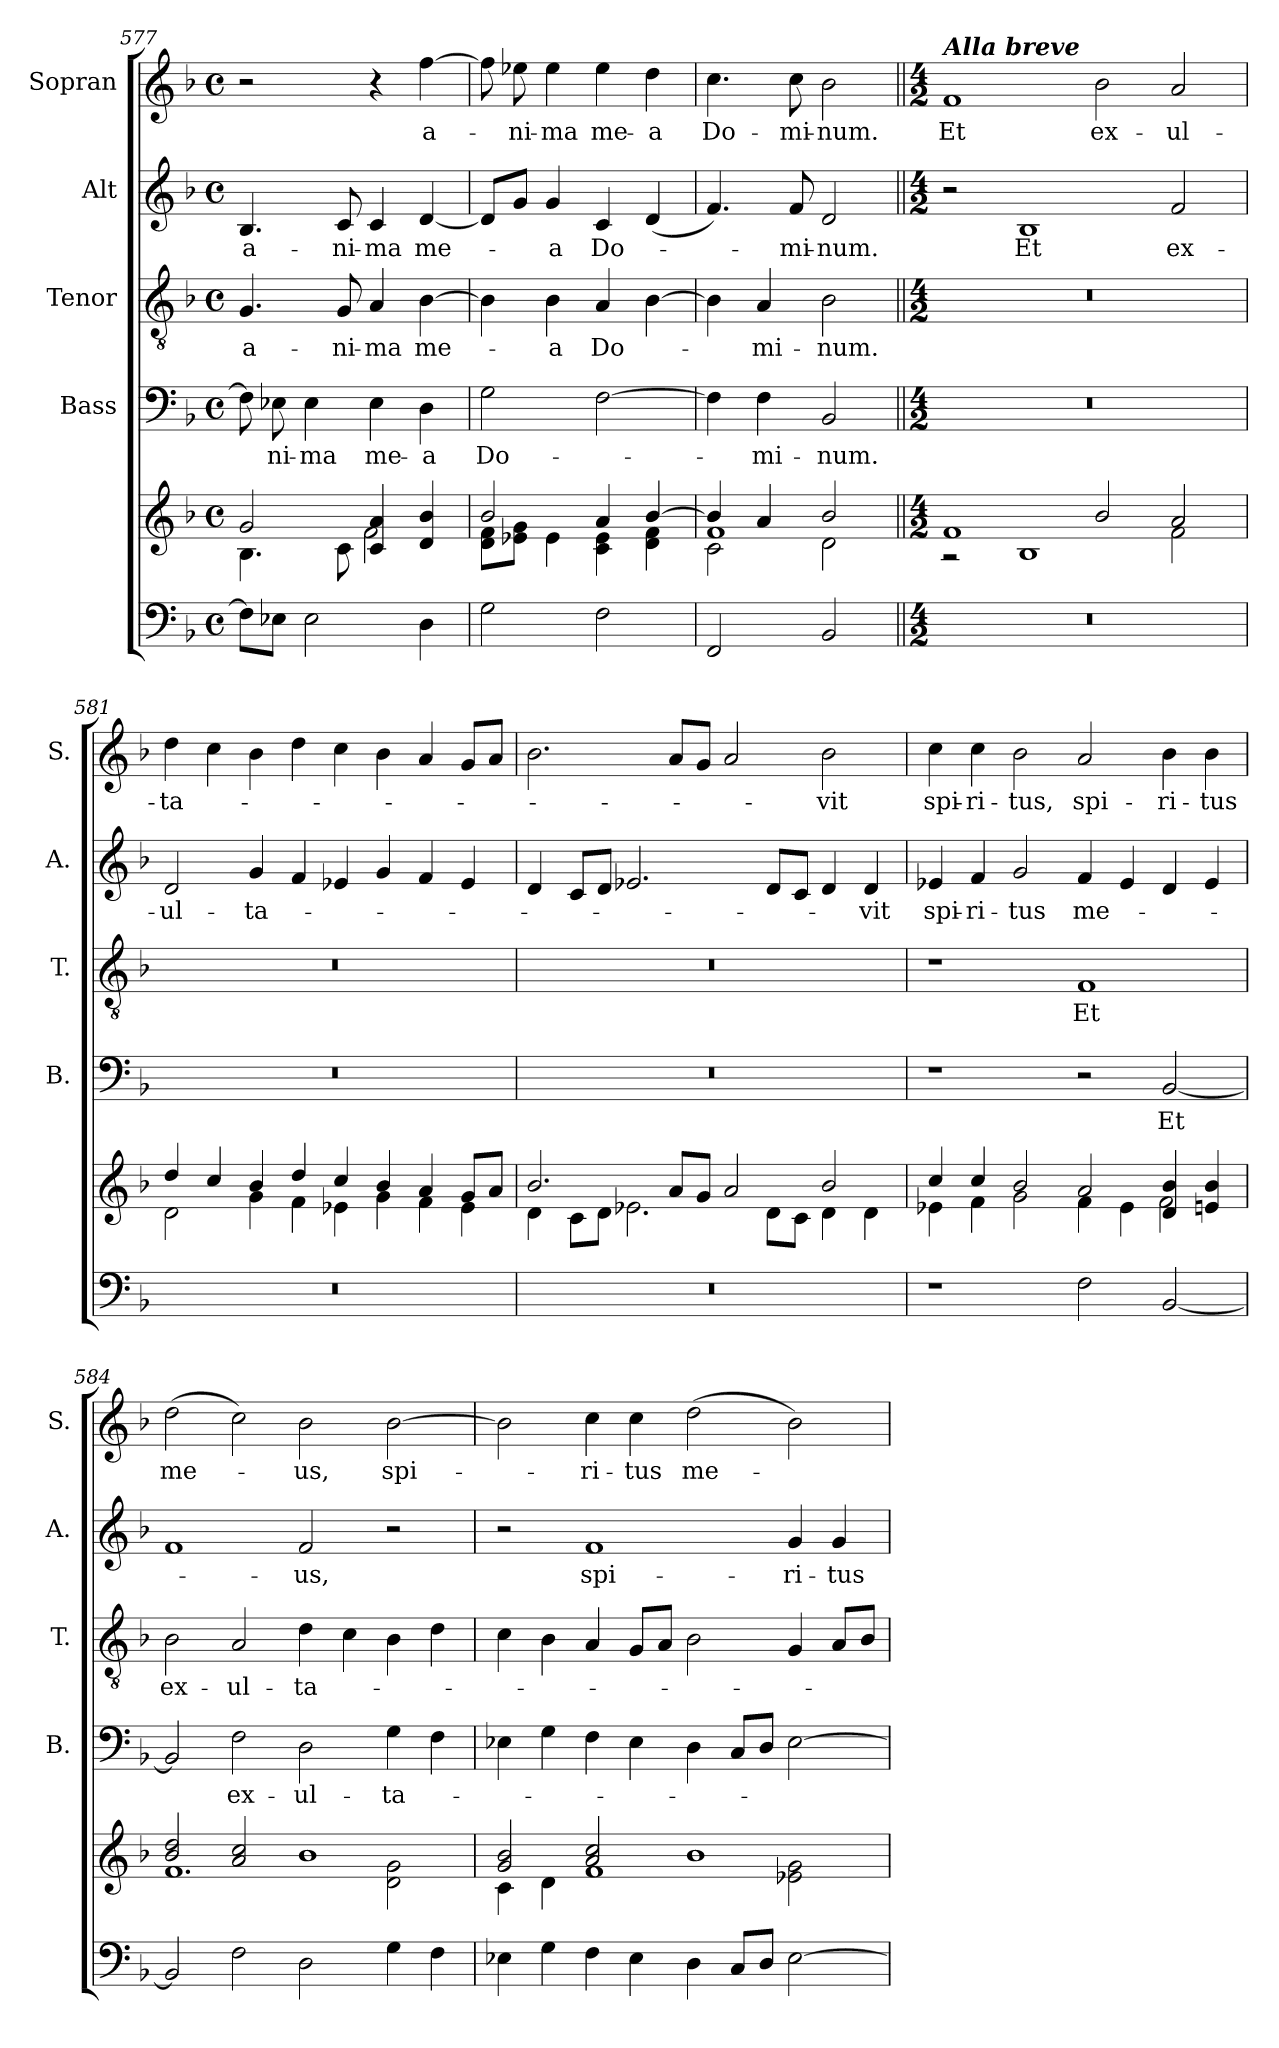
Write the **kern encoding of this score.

**kern	**kern	**kern	**text	**kern	**text	**kern	**text	**kern	**text
*part5	*part5	*part4	*part4	*part3	*part3	*part2	*part2	*part1	*part1
*staff6	*staff5	*staff4	*staff4	*staff3	*staff3	*staff2	*staff2	*staff1	*staff1
*	*	*I"Bass	*	*I"Tenor	*	*I"Alt	*	*I"Sopran	*
*	*	*I'B.	*	*I'T.	*	*I'A.	*	*I'S.	*
*clefF4	*clefG2	*clefF4	*	*clefGv2	*	*clefG2	*	*clefG2	*
*k[b-]	*k[b-]	*k[b-]	*	*k[b-]	*	*k[b-]	*	*k[b-]	*
*F:	*F:	*F:	*	*F:	*	*F:	*	*F:	*
*M4/4	*M4/4	*M4/4	*	*M4/4	*	*M4/4	*	*M4/4	*
*met(c)	*met(c)	*met(c)	*	*met(c)	*	*met(c)	*	*met(c)	*
=577	=577	=577	=577	=577	=577	=577	=577	=577	=577
*	*^	*	*	*	*	*	*	*	*
!	!	!	!	!	!	!LO:LY:b	!	!LO:LY:b	!	!
8F\L]	2g/	4.B-\	8F\]	.	4.G/	a-	4.B-/	a-	2r	.
!	!	!	!	!LO:LY:b	!	!	!	!	!	!
8E-X\J	.	.	8E-X\	-ni-	.	.	.	.	.	.
!	!	!	!	!LO:LY:b	!	!	!	!	!	!
2E-\	.	.	4E-\	-ma	.	.	.	.	.	.
!	!	!	!	!	!	!LO:LY:b	!	!LO:LY:b	!	!
.	.	8c\	.	.	8G/	-ni-	8c/	-ni-	.	.
!	!	!	!	!LO:LY:b	!	!LO:LY:b	!	!LO:LY:b	!	!
.	4c/ 4a/	2f\	4E-\	me-	4A/	-ma	4c/	-ma	4r	.
!	!	!	!	!LO:LY:b	!	!LO:LY:b	!	!LO:LY:b	!	!LO:LY:b
4D\	4d/ 4b-/	.	4D\	-a	[4B-\	me-	[4d/	me-	[4ff\	a-
=578	=578	=578	=578	=578	=578	=578	=578	=578	=578	=578
!	!	!	!	!LO:LY:b	!	!	!	!	!	!
2G\	2b-/	8d\ 8f\L	2G\	Do-	4B-\]	.	8d/L]	.	8ff\]	.
!	!	!	!	!	!	!	!	!	!	!LO:LY:b
.	.	8e-X\ 8g\J	.	.	.	.	8g/J	.	8ee-X\	-ni-
!	!	!	!	!	!	!LO:LY:b	!	!LO:LY:b	!	!LO:LY:b
.	.	4e-\	.	.	4B-\	-a	4g/	-a	4ee-\	-ma
!	!	!	!	!	!	!LO:LY:b	!	!LO:LY:b	!	!LO:LY:b
2F\	4a/	4c\ 4e-\	[2F\	.	4A/	Do-	4c/	Do-	4ee-\	me-
!	!	!	!	!	!	!	!	!	!	!LO:LY:b
.	[>4b-/	4d\ 4f\	.	.	[4B-\	.	(<4d/	.	4dd\	-a
=579	=579	=579	=579	=579	=579	=579	=579	=579	=579	=579
*	*	*^	*	*	*	*	*	*	*	*
!	!	!	!	!	!	!	!	!	!	!	!LO:LY:b
2FF/	4b-/]	2c\	1f	4F\]	.	4B-\]	.	4.f/)	.	4.cc\	Do-
!	!	!	!	!	!LO:LY:b	!	!LO:LY:b	!	!	!	!
.	4a/	.	.	4F\	-mi-	4A/	-mi-	.	.	.	.
!	!	!	!	!	!	!	!	!	!LO:LY:b	!	!LO:LY:b
.	.	.	.	.	.	.	.	8f/	-mi-	8cc\	-mi-
!	!	!	!	!	!LO:LY:b	!	!LO:LY:b	!	!LO:LY:b	!	!LO:LY:b
2BB-/	2b-/	2d\	.	2BB-/	-num.	2B-\	-num.	2d/	-num.	2b-\	-num.
*	*v	*v	*v	*	*	*	*	*	*	*	*
!!LO:PB:g=z
=580||	=580||	=580||	=580||	=580||	=580||	=580||	=580||	=580||	=580||
*M4/2	*M4/2	*M4/2	*	*M4/2	*	*M4/2	*	*M4/2	*
*	*^	*	*	*	*	*	*	*	*
!	!	!	!	!	!	!	!	!	!LO:TX:a:Bi:t=Alla breve	!
!	!	!	!	!	!	!	!	!	!	!LO:LY:b
0r	1f	2rB	0r	.	0r	.	2r	.	1f	Et
!	!	!	!	!	!	!	!	!LO:LY:b	!	!
.	.	1B-	.	.	.	.	1B-	Et	.	.
!	!	!	!	!	!	!	!	!	!	!LO:LY:b
.	2b-/	.	.	.	.	.	.	.	2b-\	ex-
!	!	!	!	!	!	!	!	!LO:LY:b	!	!LO:LY:b
.	2a/	2f\	.	.	.	.	2f/	ex-	2a/	-ul-
=581	=581	=581	=581	=581	=581	=581	=581	=581	=581	=581
!	!	!	!	!	!	!	!	!LO:LY:b	!	!LO:LY:b
0r	4dd/	2d\	0r	.	0r	.	2d/	-ul-	4dd\	-ta-
.	4cc/	.	.	.	.	.	.	.	4cc\	.
!	!	!	!	!	!	!	!	!LO:LY:b	!	!
.	4b-/	4g\	.	.	.	.	4g/	-ta-	4b-\	.
.	4dd/	4f\	.	.	.	.	4f/	.	4dd\	.
.	4cc/	4e-X\	.	.	.	.	4e-X/	.	4cc\	.
.	4b-/	4g\	.	.	.	.	4g/	.	4b-\	.
.	4a/	4f\	.	.	.	.	4f/	.	4a/	.
.	8g/L	4e-\	.	.	.	.	4e-/	.	8g/L	.
.	8a/J	.	.	.	.	.	.	.	8a/J	.
=582	=582	=582	=582	=582	=582	=582	=582	=582	=582	=582
0r	2.b-/	4d\	0r	.	0r	.	4d/	.	2.b-\	.
.	.	8c\L	.	.	.	.	8c/L	.	.	.
.	.	8d\J	.	.	.	.	8d/J	.	.	.
.	.	2.e-X\	.	.	.	.	2.e-X/	.	.	.
.	8a/L	.	.	.	.	.	.	.	8a/L	.
.	8g/J	.	.	.	.	.	.	.	8g/J	.
.	2a/	.	.	.	.	.	.	.	2a/	.
.	.	8d\L	.	.	.	.	8d/L	.	.	.
.	.	8c\J	.	.	.	.	8c/J	.	.	.
!	!	!	!	!	!	!	!	!	!	!LO:LY:b
.	2b-/	4d\	.	.	.	.	4d/	.	2b-\	-vit
!	!	!	!	!	!	!	!	!LO:LY:b	!	!
.	.	4d\	.	.	.	.	4d/	-vit	.	.
=583	=583	=583	=583	=583	=583	=583	=583	=583	=583	=583
!	!	!	!	!	!	!	!	!LO:LY:b	!	!LO:LY:b
1r	4cc/	4e-X\	1r	.	1r	.	4e-X/	spi-	4cc\	spi-
!	!	!	!	!	!	!	!	!LO:LY:b	!	!LO:LY:b
.	4cc/	4f\	.	.	.	.	4f/	-ri-	4cc\	-ri-
!	!	!	!	!	!	!	!	!LO:LY:b	!	!LO:LY:b
.	2b-/	2g\	.	.	.	.	2g/	-tus	2b-\	-tus,
!	!	!	!	!	!	!LO:LY:b	!	!LO:LY:b	!	!LO:LY:b
2F\	2a/	4f\	2r	.	1F	Et	4f/	me-	2a/	spi-
.	.	4e-\	.	.	.	.	4e-/	.	.	.
!	!	!	!	!LO:LY:b	!	!	!	!	!	!LO:LY:b
[2BB-/	4d/ 4b-/	2f\	[2BB-/	Et	.	.	4d/	.	4b-\	-ri-
!	!	!	!	!	!	!	!	!	!	!LO:LY:b
.	4e/ 4b-/	.	.	.	.	.	4e-/	.	4b-\	-tus
!!LO:LB:g=z
=584	=584	=584	=584	=584	=584	=584	=584	=584	=584	=584
!	!	!	!	!	!	!LO:LY:b	!	!	!	!LO:LY:b
2BB-/]	2b-/ 2dd/	1.f	2BB-/]	.	2B-\	ex-	1f	.	(>2dd\	me-
!	!	!	!	!LO:LY:b	!	!LO:LY:b	!	!	!	!
2F\	2a/ 2cc/	.	2F\	ex-	2A/	-ul-	.	.	2cc\)	.
!	!	!	!	!LO:LY:b	!	!LO:LY:b	!	!LO:LY:b	!	!LO:LY:b
2D\	1b-	.	2D\	-ul-	4d\	-ta-	2f/	-us,	2b-\	-us,
.	.	.	.	.	4c\	.	.	.	.	.
!	!	!	!	!LO:LY:b	!	!	!	!	!	!LO:LY:b
4G\	.	2d\ 2g\	4G\	-ta-	4B-\	.	2r	.	[2b-\	spi-
4F\	.	.	4F\	.	4d\	.	.	.	.	.
=585	=585	=585	=585	=585	=585	=585	=585	=585	=585	=585
4E-X\	2g/ 2b-/	4c\	4E-X\	.	4c\	.	2r	.	2b-\]	.
4G\	.	4d\	4G\	.	4B-\	.	.	.	.	.
!	!	!	!	!	!	!	!	!LO:LY:b	!	!LO:LY:b
4F\	2a/ 2cc/	1f	4F\	.	4A/	.	1f	spi-	4cc\	-ri-
!	!	!	!	!	!	!	!	!	!	!LO:LY:b
4E-\	.	.	4E-\	.	8G/L	.	.	.	4cc\	-tus
.	.	.	.	.	8A/J	.	.	.	.	.
!	!	!	!	!	!	!	!	!	!	!LO:LY:b
4D\	1b-	.	4D\	.	2B-\	.	.	.	(>2dd\	me-
8C/L	.	.	8C/L	.	.	.	.	.	.	.
8D/J	.	.	8D/J	.	.	.	.	.	.	.
!	!	!	!	!	!	!	!	!LO:LY:b	!	!
[2E-\	.	2e-X\ 2g\	[2E-\	.	4G/	.	4g/	-ri-	2b-\)	.
!	!	!	!	!	!	!	!	!LO:LY:b	!	!
.	.	.	.	.	8A/L	.	4g/	-tus	.	.
.	.	.	.	.	8B-/J	.	.	.	.	.
*	*v	*v	*	*	*	*	*	*	*	*
=	=	=	=	=	=	=	=	=	=
*-	*-	*-	*-	*-	*-	*-	*-	*-	*-
